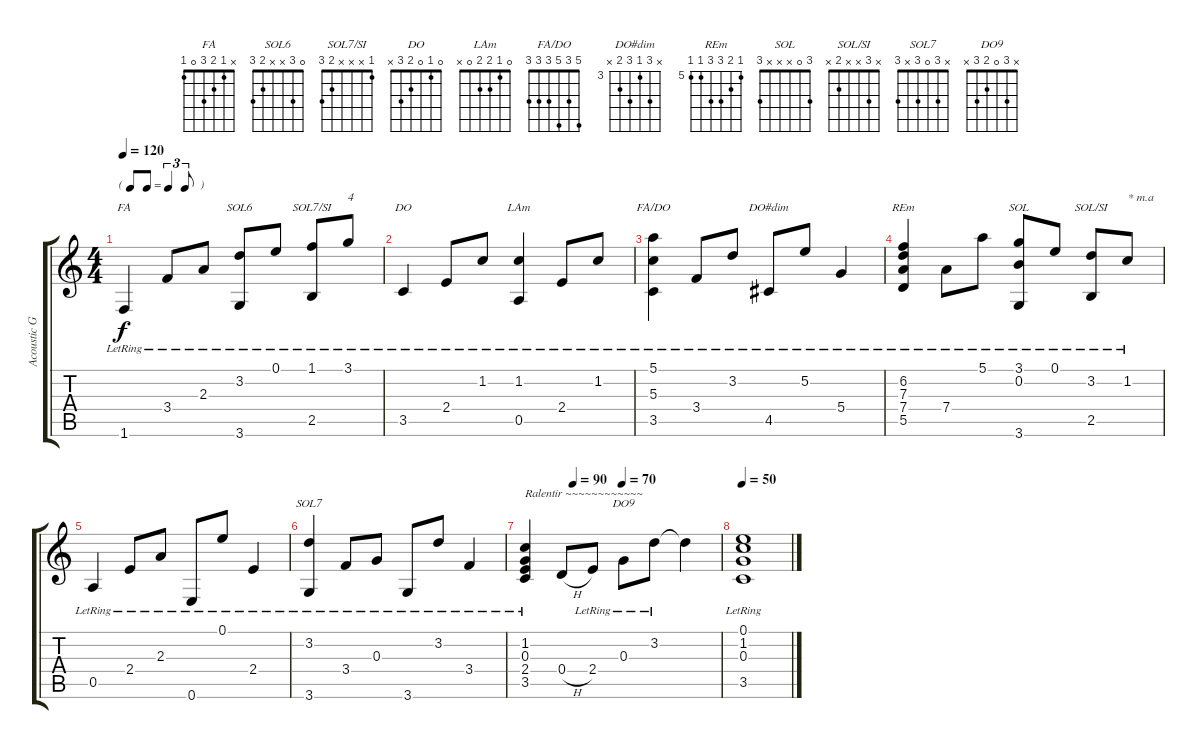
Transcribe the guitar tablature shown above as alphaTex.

\track ("Acoustic Guitar" "Acoustic G") {instrument acousticguitarnylon}
\staff {score tabs}
\tuning (E4 B3 G3 D3 A2 E2) {hide}
\chord ("FA" x 1 2 3 0 1)
\chord ("SOL6" 0 3 x x 2 3)
\chord ("SOL7/SI" 1 x x x 2 3)
\chord ("DO" 0 1 0 2 3 x)
\chord ("LAm" 0 1 2 2 0 x)
\chord ("FA/DO" 5 3 5 3 3 3)
\chord ("DO#dim" x 5 3 5 4 x) {firstfret 3}
\chord ("REm" 5 6 7 7 5 5) {firstfret 5}
\chord ("SOL" 3 0 x x x 3)
\chord ("SOL/SI" x 3 x x 2 x)
\chord ("SOL7" x 3 0 3 x 3)
\chord ("DO9" x 3 0 2 3 x)
\ts (4 4)
\tf triplet8th
\tempo 120
\clef g2
\ks c
1.6{lr}.4{ch "FA" dy f} 3.4{lr}.8 2.3{lr}.8 (3.2{lr} 3.6{lr}).8{ch "SOL6"} 0.1{lr}.8 (1.1{lr} 2.5{lr}).8{ch "SOL7/SI"} 3.1{lr}.8{txt "4"} |
3.5{lr}.4{ch "DO"} 2.4{lr}.8 1.2{lr}.8 (1.2{lr} 0.5{lr}).4{ch "LAm"} 2.4{lr}.8 1.2{lr}.8 |
(5.1{lr} 5.3{lr} 3.5{lr}).4{ch "FA/DO"} 3.4{lr}.8 3.2{lr}.8 4.5{lr}.8{ch "DO#dim"} 5.2{lr}.8 5.4{lr}.4 |
(6.2{lr} 7.3{lr} 7.4{lr} 5.5{lr}).4{ch "REm"} 7.4{lr}.8 5.1{lr}.8 (3.1{lr} 0.2{lr} 3.6{lr}).8{ch "SOL"} 0.1{lr}.8 (3.2{lr} 2.5{lr}).8{ch "SOL/SI"} 1.2{lr}.8{txt "* m.a"} |
0.5{lr}.4 2.4{lr}.8 2.3{lr}.8 0.6{lr}.8 0.1{lr}.8 2.4{lr}.4 |
(3.2{lr} 3.6{lr}).4{ch "SOL7"} 3.4{lr}.8 0.3{lr}.8 3.6{lr}.8 3.2{lr}.8 3.4{lr}.4 |
\tempo (90 0.25)
\tempo (70 0.5)
(1.2{lr} 0.3{lr} 2.4{lr} 3.5{lr}).4{txt "Ralentir ~~~~~~~~~~~~"} 0.4{h}.8 2.4{lr}.8 0.3{lr}.8{ch "DO9"} 3.2{lr}.8 3.2{t}.4 |
\tempo 50
(0.1{lr} 1.2{lr} 0.3{lr} 3.5{lr}).1
